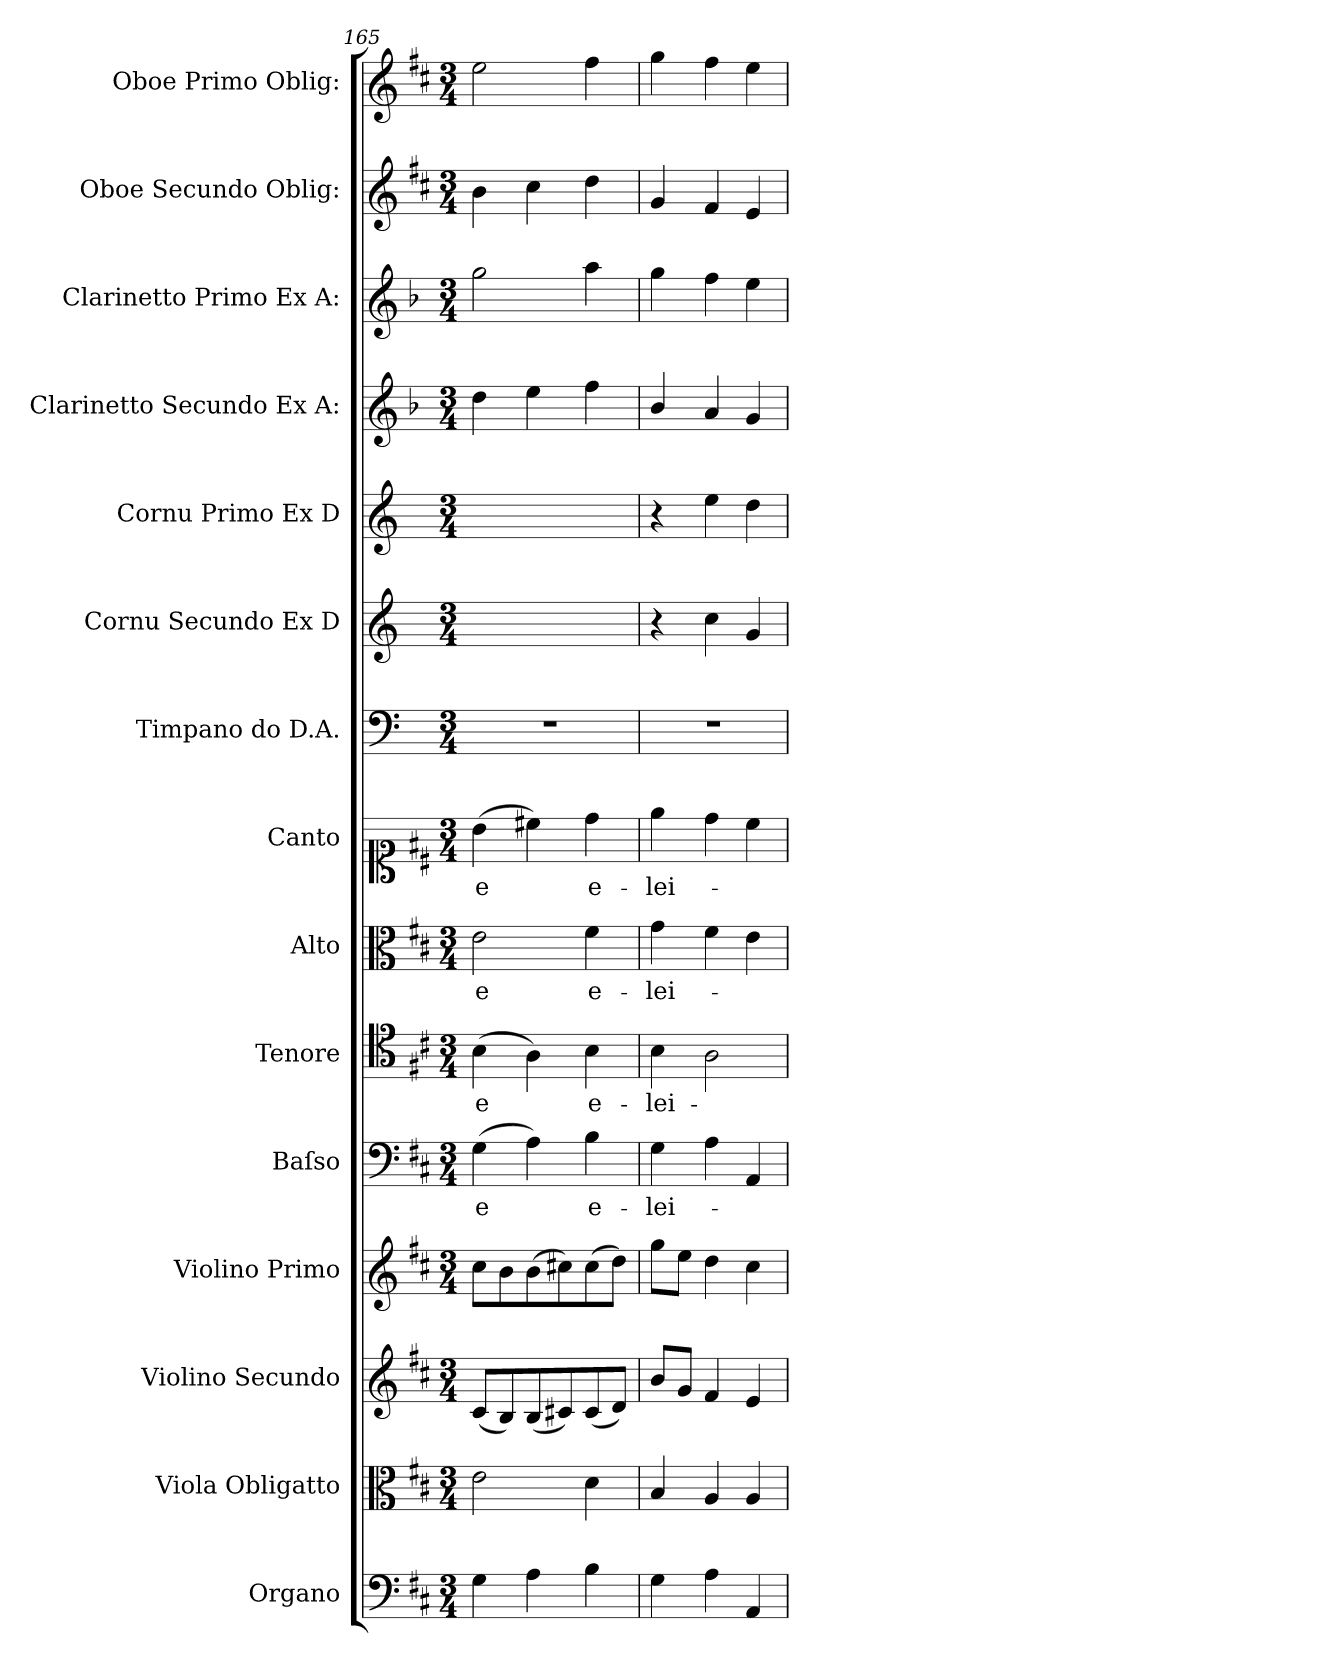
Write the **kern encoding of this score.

**kern	**kern	**kern	**kern	**kern	**text	**kern	**text	**kern	**text	**kern	**text	**kern	**kern	**kern	**kern	**kern	**kern	**kern
*part15	*part14	*part13	*part12	*part11	*part11	*part10	*part10	*part9	*part9	*part8	*part8	*part7	*part6	*part5	*part4	*part3	*part2	*part1
*staff15	*staff14	*staff13	*staff12	*staff11	*staff11	*staff10	*staff10	*staff9	*staff9	*staff8	*staff8	*staff7	*staff6	*staff5	*staff4	*staff3	*staff2	*staff1
*I"Organo	*I"Viola Obligatto	*I"Violino Secundo	*I"Violino Primo	*I"Baſso	*	*I"Tenore	*	*I"Alto	*	*I"Canto	*	*I"Timpano do D.A.	*I"Cornu Secundo Ex D	*I"Cornu Primo Ex D	*I"Clarinetto Secundo Ex A:	*I"Clarinetto Primo Ex A:	*I"Oboe Secundo Oblig:	*I"Oboe Primo Oblig:
*I'org	*I'vla obl	*I'vl 2	*I'vl 1	*I'B	*	*I'T	*	*I'A	*	*	*	*I'timp	*	*	*I'cl 2 in A	*I'cl 1 in A	*I'ob 2	*I'ob 1
*clefF4	*clefC3	*clefG2	*clefG2	*clefF4	*	*clefC4	*	*clefC3	*	*clefC1	*	*clefF4	*clefG2	*clefG2	*clefG2	*clefG2	*clefG2	*clefG2
*	*	*	*	*	*	*	*	*	*	*	*	*	*ITrd-1c-2	*ITrd-1c-2	*ITrd2c3	*ITrd2c3	*	*
*k[f#c#]	*k[f#c#]	*k[f#c#]	*k[f#c#]	*k[f#c#]	*	*k[f#c#]	*	*k[f#c#]	*	*k[f#c#]	*	*k[]	*k[f#c#]	*k[f#c#]	*k[f#c#]	*k[f#c#]	*k[f#c#]	*k[f#c#]
*M3/4	*M3/4	*M3/4	*M3/4	*M3/4	*	*M3/4	*	*M3/4	*	*M3/4	*	*M3/4	*M3/4	*M3/4	*M3/4	*M3/4	*M3/4	*M3/4
=165	=165	=165	=165	=165	=165	=165	=165	=165	=165	=165	=165	=165	=165	=165	=165	=165	=165	=165
4G\	2e\	(8c#/L	8cc#\L	(4G\	-e	(4B\	-e	2e\	-e	(4b\	-e	2.r	2.ryy	2.ryy	4b\	2ee\	4b\	2ee\
.	.	8B/)	8b\	.	.	.	.	.	.	.	.	.	.	.	.	.	.	.
4A\	.	(8B/	(8b\	4A\)	.	4A\)	.	.	.	4cc#X\)	.	.	.	.	4cc#\	.	4cc#\	.
.	.	8c#X/)	8cc#X\)	.	.	.	.	.	.	.	.	.	.	.	.	.	.	.
4B\	4d\	(8c#/	(8cc#\	4B\	e-	4B\	e-	4f#\	e-	4dd\	e-	.	.	.	4dd\	4ff#\	4dd\	4ff#\
.	.	8d/J)	8dd\J)	.	.	.	.	.	.	.	.	.	.	.	.	.	.	.
=166	=166	=166	=166	=166	=166	=166	=166	=166	=166	=166	=166	=166	=166	=166	=166	=166	=166	=166
4G\	4B/	8b/L	8gg\L	4G\	-lei-	4B\	-lei-	4g\	-lei-	4ee\	-lei-	2.r	4r	4r	4g/	4ee\	4g/	4gg\
.	.	8g/J	8ee\J	.	.	.	.	.	.	.	.	.	.	.	.	.	.	.
4A\	4A/	4f#/	4dd\	4A\	.	2A\	.	4f#\	.	4dd\	.	.	4dd\	4ff#\	4f#/	4dd\	4f#/	4ff#\
4AA/	4A/	4e/	4cc#\	4AA/	.	.	.	4e\	.	4cc#\	.	.	4a/	4ee\	4e/	4cc#\	4e/	4ee\
=	=	=	=	=	=	=	=	=	=	=	=	=	=	=	=	=	=	=
*-	*-	*-	*-	*-	*-	*-	*-	*-	*-	*-	*-	*-	*-	*-	*-	*-	*-	*-
